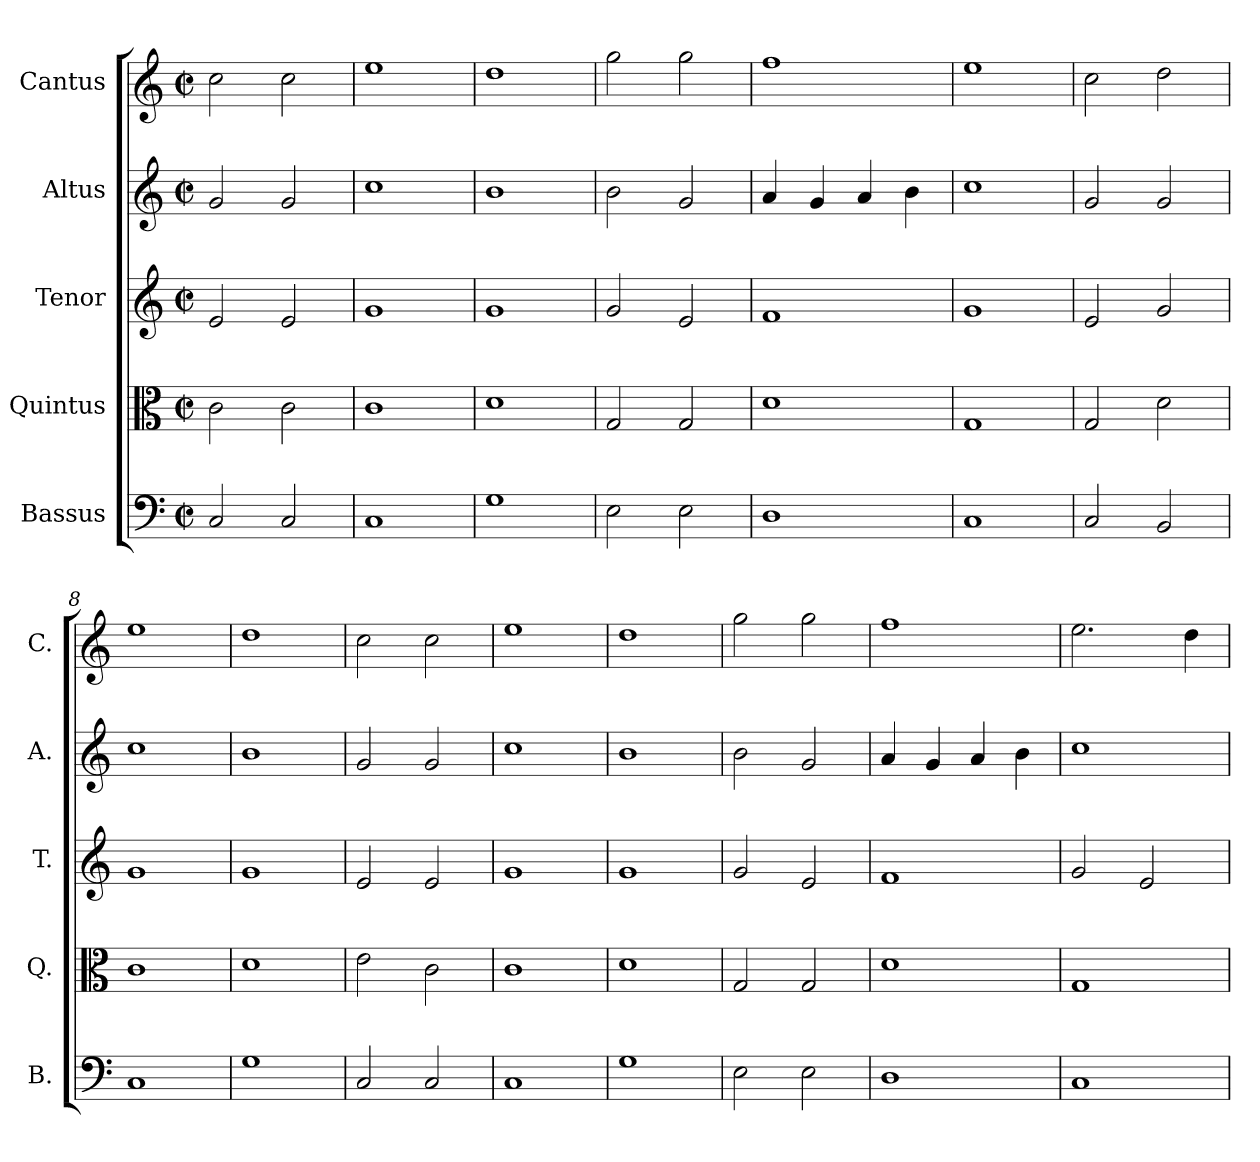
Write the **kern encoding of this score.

**kern	**kern	**kern	**kern	**kern
*part5	*part4	*part3	*part2	*part1
*staff5	*staff4	*staff3	*staff2	*staff1
*I"Bassus	*I"Quintus	*I"Tenor	*I"Altus	*I"Cantus
*I'B.	*I'Q.	*I'T.	*I'A.	*I'C.
*clefF4	*clefC3	*clefG2	*clefG2	*clefG2
*k[]	*k[]	*k[]	*k[]	*k[]
*C:	*C:	*C:	*C:	*C:
*M2/2	*M2/2	*M2/2	*M2/2	*M2/2
*met(c|)	*met(c|)	*met(c|)	*met(c|)	*met(c|)
=1	=1	=1	=1	=1
2C/	2c\	2e/	2g/	2cc\
2C/	2c\	2e/	2g/	2cc\
=2	=2	=2	=2	=2
1C/	1c\	1g/	1cc\	1ee\
=3	=3	=3	=3	=3
1G\	1d\	1g/	1b\	1dd\
=4	=4	=4	=4	=4
2E\	2G/	2g/	2b\	2gg\
2E\	2G/	2e/	2g/	2gg\
=5	=5	=5	=5	=5
1D\	1d\	1f/	4a/	1ff\
.	.	.	4g/	.
.	.	.	4a/	.
.	.	.	4b\	.
=6	=6	=6	=6	=6
1C/	1G/	1g/	1cc\	1ee\
=7	=7	=7	=7	=7
2C/	2G/	2e/	2g/	2cc\
2BB/	2d\	2g/	2g/	2dd\
=8	=8	=8	=8	=8
1C/	1c\	1g/	1cc\	1ee\
=9	=9	=9	=9	=9
1G\	1d\	1g/	1b\	1dd\
=10	=10	=10	=10	=10
2C/	2e\	2e/	2g/	2cc\
2C/	2c\	2e/	2g/	2cc\
=11	=11	=11	=11	=11
1C/	1c\	1g/	1cc\	1ee\
=12	=12	=12	=12	=12
1G\	1d\	1g/	1b\	1dd\
=13	=13	=13	=13	=13
2E\	2G/	2g/	2b\	2gg\
2E\	2G/	2e/	2g/	2gg\
=14	=14	=14	=14	=14
1D\	1d\	1f/	4a/	1ff\
.	.	.	4g/	.
.	.	.	4a/	.
.	.	.	4b\	.
!!LO:LB:g=z
=15	=15	=15	=15	=15
1C/	1G/	2g/	1cc\	2.ee\
.	.	2e/	.	.
.	.	.	.	4dd\
=	=	=	=	=
*-	*-	*-	*-	*-
